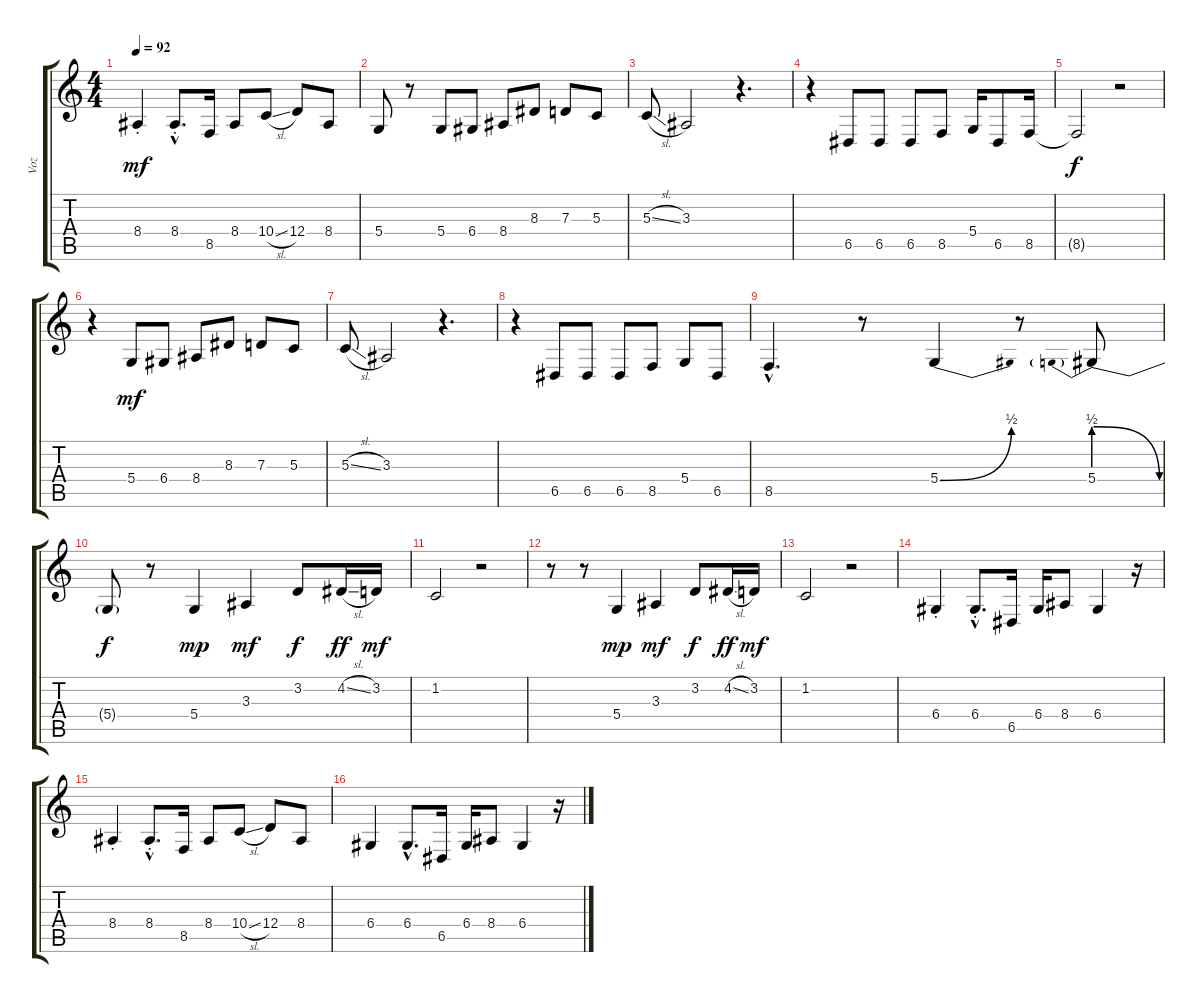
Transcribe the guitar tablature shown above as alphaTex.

\track ("Voz" "Voz") {instrument recorder}
\staff {score tabs}
\tuning (E4 B3 G3 D3 A2 E2) {hide}
\ts (4 4)
\tempo 92
\clef g2
\ks c
8.4{st}.4{dy mf} 8.4{hac st}.8{d} 8.5.16 8.4.8 10.4{sl}.8 12.4.8 8.4.8 |
5.4.8 r.8 5.4.8 6.4.8 8.4.8 8.3.8 7.3.8 5.3.8 |
5.3{sl}.8 3.3.2 r.4{d} |
r.4 6.5.8 6.5.8 6.5.8 8.5.8 5.4.16 6.5.8 8.5.16 |
8.5{t}.2{dy f} r.2 |
r.4 5.4.8{dy mf} 6.4.8 8.4.8 8.3.8 7.3.8 5.3.8 |
5.3{sl}.8 3.3.2 r.4{d} |
r.4 6.5.8 6.5.8 6.5.8 8.5.8 5.4.8 6.5.8 |
8.5{hac}.4{d} r.8 5.4{be (bend 0 0 60 2)}.4 r.8 5.4{be (prebendrelease 0 2 60 0)}.8 |
5.4{t}.8{dy f} r.8 5.4.4{dy mp} 3.3.4{dy mf} 3.2.8{dy f} 4.2{sl}.16{dy ff} 3.2.16{dy mf} |
1.2.2 r.2 |
r.8 r.8 5.4.4{dy mp} 3.3.4{dy mf} 3.2.8{dy f} 4.2{sl}.16{dy ff} 3.2.16{dy mf} |
1.2.2 r.2 |
6.4{st}.4 6.4{hac st}.8{d} 6.5.16 6.4.16 8.4.8 6.4.4 r.16 |
8.4{st}.4 8.4{hac st}.8{d} 8.5.16 8.4.8 10.4{sl}.8 12.4.8 8.4.8 |
6.4.4 6.4{hac}.8{d} 6.5.16 6.4.16 8.4.8 6.4.4 r.16
